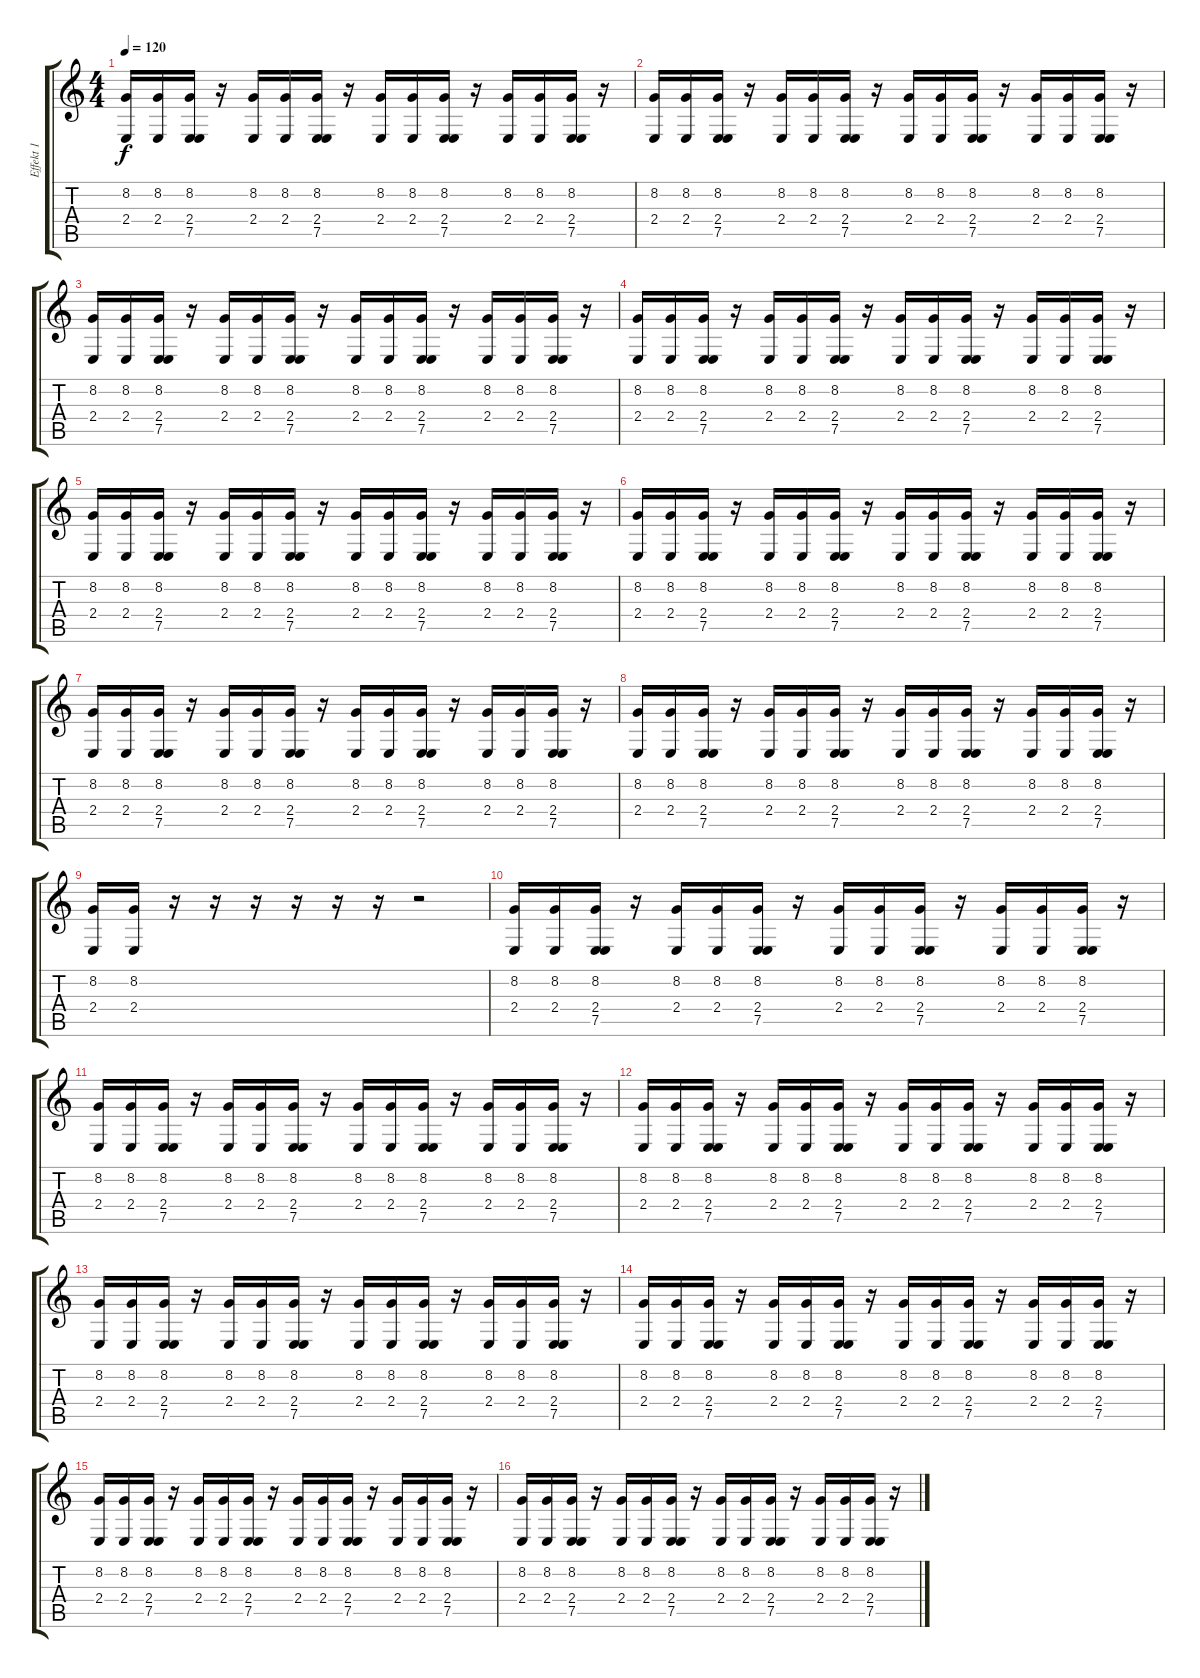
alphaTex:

\track ("Effekt 1" "Effekt 1") {instrument pad3polysynth}
\staff {score tabs}
\tuning (E4 B3 G3 D3 A2 E2) {hide}
\ts (4 4)
\tempo 120
\clef g2
\ks c
(8.2 2.4).16{dy f instrument pad3polysynth} (8.2 2.4).16 (8.2 2.4 7.5).16 r.16 (8.2 2.4).16 (8.2 2.4).16 (8.2 2.4 7.5).16 r.16 (8.2 2.4).16 (8.2 2.4).16 (8.2 2.4 7.5).16 r.16 (8.2 2.4).16 (8.2 2.4).16 (8.2 2.4 7.5).16 r.16 |
(8.2 2.4).16 (8.2 2.4).16 (8.2 2.4 7.5).16 r.16 (8.2 2.4).16 (8.2 2.4).16 (8.2 2.4 7.5).16 r.16 (8.2 2.4).16 (8.2 2.4).16 (8.2 2.4 7.5).16 r.16 (8.2 2.4).16 (8.2 2.4).16 (8.2 2.4 7.5).16 r.16 |
(8.2 2.4).16 (8.2 2.4).16 (8.2 2.4 7.5).16 r.16 (8.2 2.4).16 (8.2 2.4).16 (8.2 2.4 7.5).16 r.16 (8.2 2.4).16 (8.2 2.4).16 (8.2 2.4 7.5).16 r.16 (8.2 2.4).16 (8.2 2.4).16 (8.2 2.4 7.5).16 r.16 |
(8.2 2.4).16 (8.2 2.4).16 (8.2 2.4 7.5).16 r.16 (8.2 2.4).16 (8.2 2.4).16 (8.2 2.4 7.5).16 r.16 (8.2 2.4).16 (8.2 2.4).16 (8.2 2.4 7.5).16 r.16 (8.2 2.4).16 (8.2 2.4).16 (8.2 2.4 7.5).16 r.16 |
(8.2 2.4).16 (8.2 2.4).16 (8.2 2.4 7.5).16 r.16 (8.2 2.4).16 (8.2 2.4).16 (8.2 2.4 7.5).16 r.16 (8.2 2.4).16 (8.2 2.4).16 (8.2 2.4 7.5).16 r.16 (8.2 2.4).16 (8.2 2.4).16 (8.2 2.4 7.5).16 r.16 |
(8.2 2.4).16 (8.2 2.4).16 (8.2 2.4 7.5).16 r.16 (8.2 2.4).16 (8.2 2.4).16 (8.2 2.4 7.5).16 r.16 (8.2 2.4).16 (8.2 2.4).16 (8.2 2.4 7.5).16 r.16 (8.2 2.4).16 (8.2 2.4).16 (8.2 2.4 7.5).16 r.16 |
(8.2 2.4).16 (8.2 2.4).16 (8.2 2.4 7.5).16 r.16 (8.2 2.4).16 (8.2 2.4).16 (8.2 2.4 7.5).16 r.16 (8.2 2.4).16 (8.2 2.4).16 (8.2 2.4 7.5).16 r.16 (8.2 2.4).16 (8.2 2.4).16 (8.2 2.4 7.5).16 r.16 |
(8.2 2.4).16 (8.2 2.4).16 (8.2 2.4 7.5).16 r.16 (8.2 2.4).16 (8.2 2.4).16 (8.2 2.4 7.5).16 r.16 (8.2 2.4).16 (8.2 2.4).16 (8.2 2.4 7.5).16 r.16 (8.2 2.4).16 (8.2 2.4).16 (8.2 2.4 7.5).16 r.16 |
(8.2 2.4).16 (8.2 2.4).16 r.16 r.16 r.16 r.16 r.16 r.16 r.2 |
(8.2 2.4).16 (8.2 2.4).16 (8.2 2.4 7.5).16 r.16 (8.2 2.4).16 (8.2 2.4).16 (8.2 2.4 7.5).16 r.16 (8.2 2.4).16 (8.2 2.4).16 (8.2 2.4 7.5).16 r.16 (8.2 2.4).16 (8.2 2.4).16 (8.2 2.4 7.5).16 r.16 |
(8.2 2.4).16 (8.2 2.4).16 (8.2 2.4 7.5).16 r.16 (8.2 2.4).16 (8.2 2.4).16 (8.2 2.4 7.5).16 r.16 (8.2 2.4).16 (8.2 2.4).16 (8.2 2.4 7.5).16 r.16 (8.2 2.4).16 (8.2 2.4).16 (8.2 2.4 7.5).16 r.16 |
(8.2 2.4).16 (8.2 2.4).16 (8.2 2.4 7.5).16 r.16 (8.2 2.4).16 (8.2 2.4).16 (8.2 2.4 7.5).16 r.16 (8.2 2.4).16 (8.2 2.4).16 (8.2 2.4 7.5).16 r.16 (8.2 2.4).16 (8.2 2.4).16 (8.2 2.4 7.5).16 r.16 |
(8.2 2.4).16 (8.2 2.4).16 (8.2 2.4 7.5).16 r.16 (8.2 2.4).16 (8.2 2.4).16 (8.2 2.4 7.5).16 r.16 (8.2 2.4).16 (8.2 2.4).16 (8.2 2.4 7.5).16 r.16 (8.2 2.4).16 (8.2 2.4).16 (8.2 2.4 7.5).16 r.16 |
(8.2 2.4).16 (8.2 2.4).16 (8.2 2.4 7.5).16 r.16 (8.2 2.4).16 (8.2 2.4).16 (8.2 2.4 7.5).16 r.16 (8.2 2.4).16 (8.2 2.4).16 (8.2 2.4 7.5).16 r.16 (8.2 2.4).16 (8.2 2.4).16 (8.2 2.4 7.5).16 r.16 |
(8.2 2.4).16 (8.2 2.4).16 (8.2 2.4 7.5).16 r.16 (8.2 2.4).16 (8.2 2.4).16 (8.2 2.4 7.5).16 r.16 (8.2 2.4).16 (8.2 2.4).16 (8.2 2.4 7.5).16 r.16 (8.2 2.4).16 (8.2 2.4).16 (8.2 2.4 7.5).16 r.16 |
(8.2 2.4).16 (8.2 2.4).16 (8.2 2.4 7.5).16 r.16 (8.2 2.4).16 (8.2 2.4).16 (8.2 2.4 7.5).16 r.16 (8.2 2.4).16 (8.2 2.4).16 (8.2 2.4 7.5).16 r.16 (8.2 2.4).16 (8.2 2.4).16 (8.2 2.4 7.5).16 r.16
